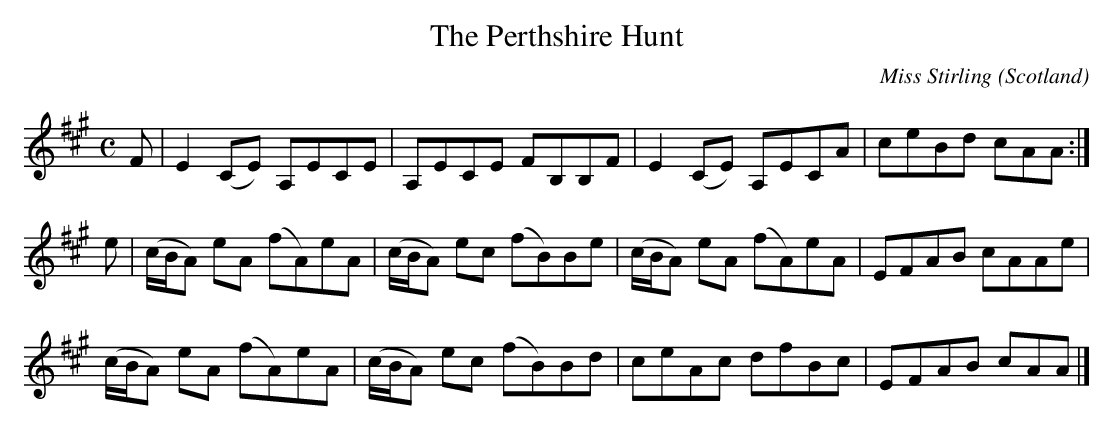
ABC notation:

X:1
T:The Perthshire Hunt
C:Miss Stirling
O:Scotland
M:C
L:1/8
K:A
F | E2 (CE) A,ECE | A,ECE FB,B,F | E2 (CE) A,ECA | ceBd cAA :|
e | (c/2B/2A) eA (fA)eA | (c/2B/2A) ec (fB)Be | (c/2B/2A) eA (fA)eA | EFAB cAAe |
(c/2B/2A) eA (fA)eA | (c/2B/2A) ec (fB)Bd | ceAc dfBc | EFAB cAA |]
